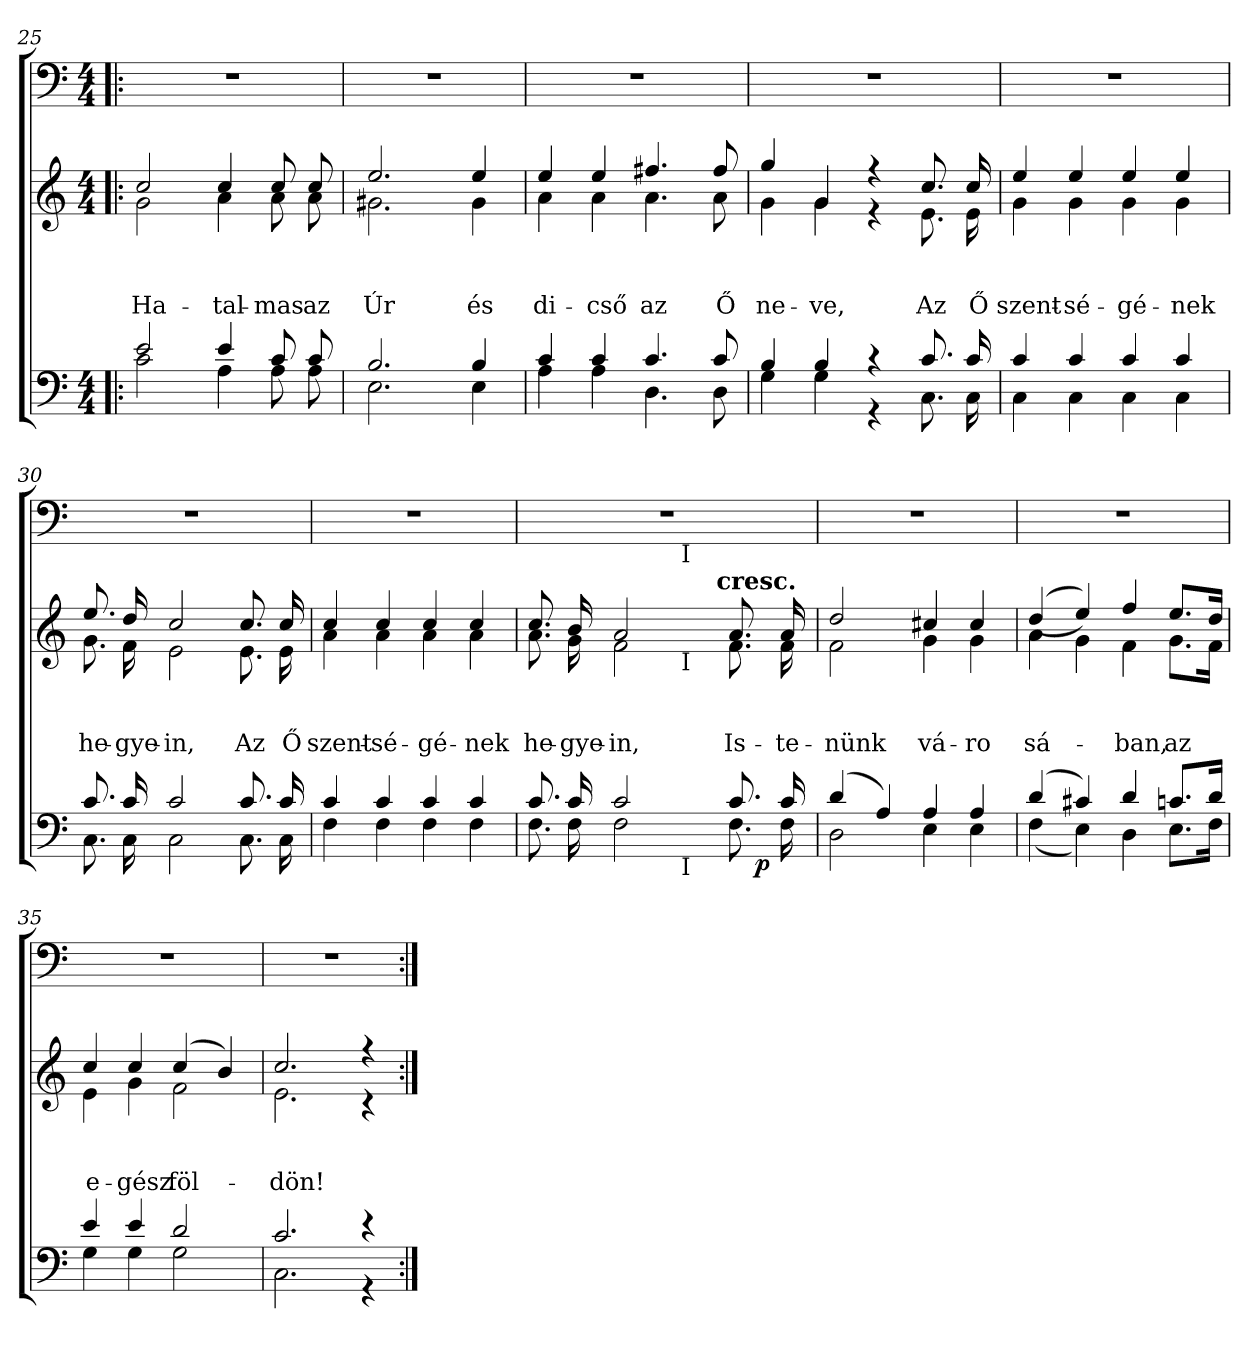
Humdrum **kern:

**kern	**dynam	**kern	**text	**text	**text	**kern
*part3	*part3	*part2	*part2	*part2	*part2	*part1
*staff3	*staff3	*staff2	*staff2	*staff2	*staff2	*staff1
!!LO:LB:g=z
*clefF4	*	*clefG2	*	*	*	*clefF4
*k[]	*	*k[]	*	*	*	*k[]
*C:	*	*C:	*	*	*	*C:
*M4/4	*	*M4/4	*	*	*	*M4/4
=25!|:	=25!|:	=25!|:	=25!|:	=25!|:	=25!|:	=25!|:
*^	*	*	*	*	*	*
!	!	!	!	!	!	!LO:LY:b	!
*	*	*	*^	*	*	*	*
2e/	2c\	.	2cc/	2g\	.	.	Ha-	1r
!	!	!	!	!	!	!	!LO:LY:b	!
4e/	4A\	.	4cc/	4a\	.	.	-tal-	.
!	!	!	!	!	!	!	!LO:LY:b	!
8c/	8A\	.	8cc/	8a\	.	.	-mas	.
!	!	!	!	!	!	!	!LO:LY:b	!
8c/	8A\	.	8cc/	8a\	.	.	az	.
=26	=26	=26	=26	=26	=26	=26	=26	=26
!	!	!	!	!	!	!	!LO:LY:b	!
2.B/	2.E\	.	2.ee/	2.g#X\	.	.	Úr	1r
!	!	!	!	!	!	!	!LO:LY:b	!
4B/	4E\	.	4ee/	4g#\	.	.	és	.
=27	=27	=27	=27	=27	=27	=27	=27	=27
!	!	!	!	!	!	!	!LO:LY:b	!
4c/	4A\	.	4ee/	4a\	.	.	di-	1r
!	!	!	!	!	!	!	!LO:LY:b	!
4c/	4A\	.	4ee/	4a\	.	.	-cső	.
!	!	!	!	!	!	!	!LO:LY:b	!
4.c/	4.D\	.	4.ff#X/	4.a\	.	.	az	.
!	!	!	!	!	!	!	!LO:LY:b	!
8c/	8D\	.	8ff#/	8a\	.	.	Ő	.
=28	=28	=28	=28	=28	=28	=28	=28	=28
!	!	!	!	!	!	!	!LO:LY:b	!
4B/	4G\	.	4gg/	4g\	.	.	ne-	1r
!	!	!	!	!	!	!	!LO:LY:b	!
4B/	4G\	.	4g/	4g\	.	.	-ve,	.
4r	4r	.	4r	4r	.	.	.	.
!	!	!	!	!	!	!	!LO:LY:b	!
8.c/	8.C\	.	8.cc/	8.e\	.	.	Az	.
!	!	!	!	!	!	!	!LO:LY:b	!
16c/	16C\	.	16cc/	16e\	.	.	Ő	.
=29	=29	=29	=29	=29	=29	=29	=29	=29
!	!	!	!	!	!	!	!LO:LY:b	!
4c/	4C\	.	4ee/	4g\	.	.	szent-	1r
!	!	!	!	!	!	!	!LO:LY:b	!
4c/	4C\	.	4ee/	4g\	.	.	-sé-	.
!	!	!	!	!	!	!	!LO:LY:b	!
4c/	4C\	.	4ee/	4g\	.	.	-gé-	.
!	!	!	!	!	!	!	!LO:LY:b	!
4c/	4C\	.	4ee/	4g\	.	.	-nek	.
!!LO:LB:g=z
=30	=30	=30	=30	=30	=30	=30	=30	=30
!	!	!	!	!	!	!	!LO:LY:b	!
8.c/	8.C\	.	8.ee/	8.g\	.	.	he-	1r
!	!	!	!	!	!	!	!LO:LY:b	!
16c/	16C\	.	16dd/	16f\	.	.	-gye-	.
!	!	!	!	!	!	!	!LO:LY:b	!
2c/	2C\	.	2cc/	2e\	.	.	-in,	.
!	!	!	!	!	!	!	!LO:LY:b	!
8.c/	8.C\	.	8.cc/	8.e\	.	.	Az	.
!	!	!	!	!	!	!	!LO:LY:b	!
16c/	16C\	.	16cc/	16e\	.	.	Ő	.
=31	=31	=31	=31	=31	=31	=31	=31	=31
!	!	!	!	!	!	!	!LO:LY:b	!
4c/	4F\	.	4cc/	4a\	.	.	szent-	1r
!	!	!	!	!	!	!	!LO:LY:b	!
4c/	4F\	.	4cc/	4a\	.	.	-sé-	.
!	!	!	!	!	!	!	!LO:LY:b	!
4c/	4F\	.	4cc/	4a\	.	.	-gé-	.
!	!	!	!	!	!	!	!LO:LY:b	!
4c/	4F\	.	4cc/	4a\	.	.	-nek	.
*	*	*	*v	*v	*	*	*	*
=32	=32	=32	=32	=32	=32	=32	=32
*	*	*	*^	*	*	*	*
!	!	!	!	!	!	!	!LO:LY:b	!
*^	*^	*	*^	*^	*	*	*	*^
8.c/	8.F\	2ryy	2ryy	.	8.cc/	8.a\	2ryy	2ryy	.	.	he-	1r	2ryy
!	!	!	!	!	!	!	!	!	!	!	!LO:LY:b	!	!
16c/	16F\	.	.	.	16b/	16g\	.	.	.	.	-gye-	.	.
!	!	!	!	!	!	!	!	!	!	!	!LO:LY:b	!	!
2c/	2F\	.	.	.	2a/	2f\	.	.	.	.	-in,	.	.
.	.	4ryy	16ryy	.	.	.	16ryy	8..ryy	.	.	.	.	16ryy
!	!	!	!	!	!	!	!	!	!	!	!	!	!LO:TX:b:t=I
!	!	!	!	!	!	!	!LO:TX:b:t=I	!	!	!	!	!	!
!	!	!	!LO:TX:b:t=I	!	!	!	!	!	!	!	!	!	!
.	.	.	4..ryy	.	.	.	4..ryy	.	.	.	.	.	4..ryy
!	!	!	!	!	!	!	!	!LO:TX:a:B:t=cresc.	!	!	!	!	!
.	.	.	.	.	.	.	.	4ryy	.	.	.	.	.
!	!	!	!	!	!	!	!	!	!	!	!LO:LY:b	!	!
8.c/	8.F\	16.ryy	.	.	8.a/	8.f\	.	.	.	.	Is-	.	.
!	!	!	!	!LO:DY:b	!	!	!	!	!	!	!	!	!
.	.	8ryy	.	p	.	.	.	.	.	.	.	.	.
!	!	!	!	!	!	!	!	!	!	!	!LO:LY:b	!	!
16c/	16F\	.	.	.	16a/	16f\	.	.	.	.	-te-	.	.
.	.	32ryy	.	.	.	.	.	32ryy	.	.	.	.	.
*	*v	*v	*v	*	*	*	*	*	*	*	*	*v	*v
*	*	*	*v	*v	*v	*v	*	*	*	*
=33	=33	=33	=33	=33	=33	=33	=33
*^	*	*	*^	*	*	*	*^
*	*	*^	*	*	*^	*	*	*	*	*
*	*	*	*	*	*	*	*^	*	*	*	*	*
!	!	!	!	!	!	!	!	!	!	!	!LO:LY:b	!	!
*	*v	*v	*v	*	*	*	*	*	*	*	*	*v	*v
*	*	*	*	*v	*v	*v	*	*	*	*
(>4d/	2D\	.	2dd/	2f\	.	.	-nünk	1r
4A/)	.	.	.	.	.	.	.	.
!	!	!	!	!	!	!	!LO:LY:b	!
4A/	4E\	.	4cc#X/	4g\	.	.	vá-	.
!	!	!	!	!	!	!	!LO:LY:b	!
4A/	4E\	.	4cc#/	4g\	.	.	-ro­	.
!!LO:LB:g=z
=34	=34	=34	=34	=34	=34	=34	=34	=34
!	!	!	!	!	!	!	!LO:LY:b	!
(>4d/	(<4F\	.	(>(<4dd/	4a\	.	.	sá-	1r
4c#X/)	4E\)	.	4ee/))	4g\	.	.	.	.
!	!	!	!	!	!	!	!LO:LY:b	!
4d/	4D\	.	4ff/	4f\	.	.	-ban,	.
!	!	!	!	!	!	!	!LO:LY:b	!
8.cn/L	8.E\L	.	8.ee/L	8.g\L	.	.	az	.
16d/Jk	16F\Jk	.	16dd/Jk	16f\Jk	.	.	.	.
=35	=35	=35	=35	=35	=35	=35	=35	=35
!	!	!	!	!	!	!	!LO:LY:b	!
4e/	4G\	.	4cc/	4e\	.	.	e-	1r
!	!	!	!	!	!	!	!LO:LY:b	!
4e/	4G\	.	4cc/	4g\	.	.	-gész	.
!	!	!	!	!	!	!	!LO:LY:b	!
2d/	2G\	.	(>4cc/	2f\	.	.	föl-	.
.	.	.	4b/)	.	.	.	.	.
=36	=36	=36	=36	=36	=36	=36	=36	=36
!	!	!	!	!	!	!	!LO:LY:b	!
2.c/	2.C\	.	2.cc/	2.e\	.	.	-dön!	1r
4r	4r	.	4r	4r	.	.	.	.
*v	*v	*	*	*	*	*	*	*
*	*	*v	*v	*	*	*	*
=:|!	=:|!	=:|!	=:|!	=:|!	=:|!	=:|!
*-	*-	*-	*-	*-	*-	*-
